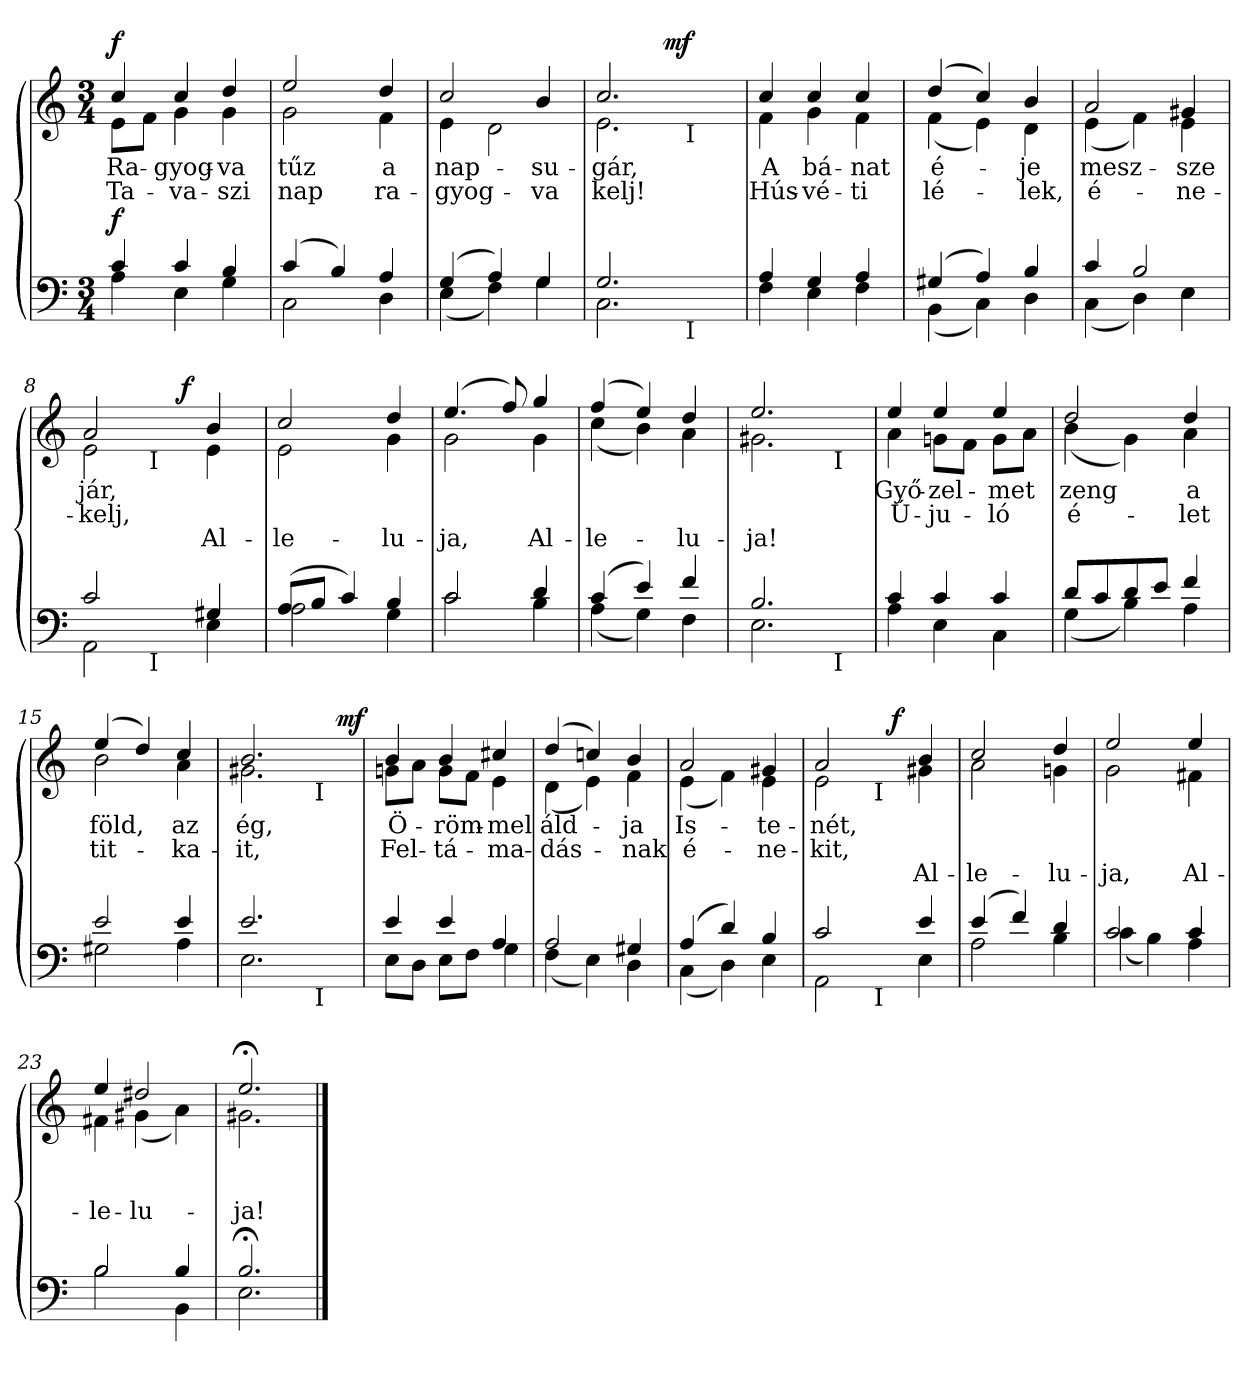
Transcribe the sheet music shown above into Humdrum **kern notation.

**kern	**dynam	**kern	**text	**text	**text	**dynam
*part2	*part2	*part1	*part1	*part1	*part1	*part1
*staff2	*staff2	*staff1	*staff1	*staff1	*staff1	*staff1
*clefF4	*	*clefG2	*	*	*	*
*k[]	*	*k[]	*	*	*	*
*C:	*	*C:	*	*	*	*
*M3/4	*	*M3/4	*	*	*	*
=1	=1	=1	=1	=1	=1	=1
*^	*	*	*	*	*	*
!	!	!	!LO:TX:a:B:t=Solennemento	!	!	!	!
!	!	!LO:DY:a	!	!LO:LY:b	!LO:LY:b	!	!LO:DY:b
*	*	*	*^	*	*	*	*
4c/	4A\	f	4cc/	8e\L	Ra-	Ta-	.	f
.	.	.	.	8f\J	.	.	.	.
!	!	!	!	!	!LO:LY:b	!LO:LY:b	!	!
4c/	4E\	.	4cc/	4g\	-gyog-	-va-	.	.
!	!	!	!	!	!LO:LY:b	!LO:LY:b	!	!
4B/	4G\	.	4dd/	4g\	-va	-szi	.	.
=2	=2	=2	=2	=2	=2	=2	=2	=2
!	!	!	!	!	!LO:LY:b	!LO:LY:b	!	!
(>4c/	2C\	.	2ee/	2g\	tűz	nap	.	.
4B/)	.	.	.	.	.	.	.	.
!	!	!	!	!	!LO:LY:b	!LO:LY:b	!	!
4A/	4D\	.	4dd/	4f\	a	ra-	.	.
=3	=3	=3	=3	=3	=3	=3	=3	=3
!	!	!	!	!	!LO:LY:b	!LO:LY:b	!	!
(>4G/	(<4E\	.	2cc/	4e\	nap-	-gyog-	.	.
4A/)	4F\)	.	.	2d\	.	.	.	.
!	!	!	!	!	!LO:LY:b	!LO:LY:b	!	!
4G/	4G\	.	4b/	.	-su-	-va	.	.
*	*	*	*v	*v	*	*	*	*
=4	=4	=4	=4	=4	=4	=4	=4
!	!	!	!	!LO:LY:b	!LO:LY:b	!	!
*	*^	*	*^	*	*	*	*
*	*	*	*	*	*^	*	*	*	*
*	*	*	*	*	*	*^	*	*	*	*
2.G/	2.C\	2ryy	.	2.cc/	2.e\	4..ryy	2ryy	-gár,	kelj!	.	.
!	!	!	!	!	!	!	!	!	!	!	!LO:DY:a
.	.	.	.	.	.	4ryy	.	.	.	.	mf
!	!	!	!	!	!	!	!LO:TX:b:t=I	!	!	!	!
!	!	!LO:TX:b:t=I	!	!	!	!	!	!	!	!	!
.	.	4ryy	.	.	.	.	4ryy	.	.	.	.
.	.	.	.	.	.	16ryy	.	.	.	.	.
*	*v	*v	*	*	*	*	*	*	*	*	*
*	*	*	*v	*v	*v	*v	*	*	*	*
=5	=5	=5	=5	=5	=5	=5	=5
*	*^	*	*^	*	*	*	*
*	*	*	*	*	*^	*	*	*	*
*	*	*	*	*	*	*^	*	*	*	*
!	!	!	!	!	!	!	!	!LO:LY:b	!LO:LY:b	!	!
*	*v	*v	*	*	*	*	*	*	*	*	*
*	*	*	*	*v	*v	*v	*	*	*	*
4A/	4F\	.	4cc/	4f\	A	Hús-	.	.
!	!	!	!	!	!LO:LY:b	!LO:LY:b	!	!
4G/	4E\	.	4cc/	4g\	bá-	-vé-	.	.
!	!	!	!	!	!LO:LY:b	!LO:LY:b	!	!
4A/	4F\	.	4cc/	4f\	-nat	-ti	.	.
=6	=6	=6	=6	=6	=6	=6	=6	=6
!	!	!	!	!	!LO:LY:b	!LO:LY:b	!	!
(>4G#X/	(<4BB\	.	(>4dd/	(<4f\	é-	lé-	.	.
4A/)	4C\)	.	4cc/)	4e\)	.	.	.	.
!	!	!	!	!	!LO:LY:b	!LO:LY:b	!	!
4B/	4D\	.	4b/	4d\	-je	-lek,	.	.
!!LO:LB:g=z	!!
=7	=7	=7	=7	=7	=7	=7	=7	=7
!	!	!	!	!	!LO:LY:b	!LO:LY:b	!	!
4c/	(<4C\	.	2a/	(<4e\	mesz-	é-	.	.
2B/	4D\)	.	.	4f\)	.	.	.	.
!	!	!	!	!	!LO:LY:b	!LO:LY:b	!	!
.	4E\	.	4g#X/	4e\	-sze	-ne-	.	.
*	*	*	*v	*v	*	*	*	*
=8	=8	=8	=8	=8	=8	=8	=8
*	*	*	*^	*	*	*	*
!	!	!	!	!	!LO:LY:b	!LO:LY:b	!	!
*	*^	*	*^	*^	*	*	*	*
2c/	2AA\	4ryy	.	2a/	2e\	4ryy	4ryy	jár,	-kelj,	.	.
.	.	16ryy	.	.	.	8ryy	16ryy	.	.	.	.
!	!	!	!	!	!	!	!LO:TX:b:t=I	!	!	!	!
!	!	!LO:TX:b:t=I	!	!	!	!	!	!	!	!	!
.	.	4..ryy	.	.	.	.	4..ryy	.	.	.	.
.	.	.	.	.	.	32ryy	.	.	.	.	.
!	!	!	!	!	!	!	!	!	!	!	!LO:DY:a
.	.	.	.	.	.	4ryy	.	.	.	.	f
!	!	!	!	!	!	!	!	!	!	!LO:LY:b	!
4G#X/	4E\	.	.	4b/	4e\	.	.	.	.	Al-	.
.	.	.	.	.	.	16.ryy	.	.	.	.	.
*	*v	*v	*	*	*	*	*	*	*	*	*
*	*	*	*v	*v	*v	*v	*	*	*	*
=9	=9	=9	=9	=9	=9	=9	=9
*	*^	*	*^	*	*	*	*
*	*	*	*	*	*^	*	*	*	*
*	*	*	*	*	*	*^	*	*	*	*
!	!	!	!	!	!	!	!	!	!	!LO:LY:b	!
*	*v	*v	*	*	*	*	*	*	*	*	*
*	*	*	*	*v	*v	*v	*	*	*	*
(>8A/L	2A\	.	2cc/	2e\	.	.	-le-	.
8B/J	.	.	.	.	.	.	.	.
4c/)	.	.	.	.	.	.	.	.
!	!	!	!	!	!	!	!LO:LY:b	!
4B/	4G\	.	4dd/	4g\	.	.	-lu-	.
=10	=10	=10	=10	=10	=10	=10	=10	=10
!	!	!	!	!	!	!	!LO:LY:b	!
2c/	2c\	.	(>4.ee/	2g\	.	.	-ja,	.
.	.	.	8ff/)	.	.	.	.	.
!	!	!	!	!	!	!	!LO:LY:b	!
4d/	4B\	.	4gg/	4g\	.	.	Al-	.
=11	=11	=11	=11	=11	=11	=11	=11	=11
!	!	!	!	!	!	!	!LO:LY:b	!
(>4c/	(<4A\	.	(>4ff/	(<4cc\	.	.	-le-	.
4e/)	4G\)	.	4ee/)	4b\)	.	.	.	.
!	!	!	!	!	!	!	!LO:LY:b	!
4f/	4F\	.	4dd/	4a\	.	.	-lu-	.
*	*	*	*v	*v	*	*	*	*
=12	=12	=12	=12	=12	=12	=12	=12
*	*	*	*^	*	*	*	*
!	!	!	!	!	!	!	!LO:LY:b	!
*	*^	*	*	*^	*	*	*	*
2.B/	2.E\	2ryy	.	2.ee/	2.g#X\	2ryy	.	.	-ja!	.
.	.	32ryy	.	.	.	32ryy	.	.	.	.
!	!	!	!	!	!	!LO:TX:b:t=I	!	!	!	!
!	!	!LO:TX:b:t=I	!	!	!	!	!	!	!	!
.	.	8..ryy	.	.	.	8..ryy	.	.	.	.
*	*v	*v	*	*	*	*	*	*	*	*
*	*	*	*v	*v	*v	*	*	*	*
!!LO:LB:g=z
=13	=13	=13	=13	=13	=13	=13	=13
*	*^	*	*^	*	*	*	*
*	*	*	*	*	*^	*	*	*	*
!	!	!	!	!	!	!	!LO:LY:b	!LO:LY:b	!	!
*	*v	*v	*	*	*	*	*	*	*	*
*	*	*	*	*v	*v	*	*	*	*
4c/	4A\	.	4ee/	4a\	Győ-	Ú-	.	.
!	!	!	!	!	!LO:LY:b	!LO:LY:b	!	!
4c/	4E\	.	4ee/	8gn\L	-zel-	-ju-	.	.
.	.	.	.	8f\J	.	.	.	.
!	!	!	!	!	!LO:LY:b	!LO:LY:b	!	!
4c/	4C\	.	4ee/	8g\L	-met	-ló	.	.
.	.	.	.	8a\J	.	.	.	.
=14	=14	=14	=14	=14	=14	=14	=14	=14
!	!	!	!	!	!LO:LY:b	!LO:LY:b	!	!
8d/L	(<4G\	.	2dd/	(<4b\	zeng	é-	.	.
8c/	.	.	.	.	.	.	.	.
8d/	4B\)	.	.	4g\)	.	.	.	.
8e/J	.	.	.	.	.	.	.	.
!	!	!	!	!	!LO:LY:b	!LO:LY:b	!	!
4f/	4A\	.	4dd/	4a\	a	-let	.	.
=15	=15	=15	=15	=15	=15	=15	=15	=15
!	!	!	!	!	!LO:LY:b	!LO:LY:b	!	!
2e/	2G#X\	.	(>4ee/	2b\	föld,	tit-	.	.
.	.	.	4dd/)	.	.	.	.	.
!	!	!	!	!	!LO:LY:b	!LO:LY:b	!	!
4e/	4A\	.	4cc/	4a\	az	-ka-	.	.
*	*	*	*v	*v	*	*	*	*
=16	=16	=16	=16	=16	=16	=16	=16
*	*	*	*^	*	*	*	*
!	!	!	!	!	!LO:LY:b	!LO:LY:b	!	!
*	*^	*	*^	*^	*	*	*	*
2.e/	2.E\	2ryy	.	2.b/	2.g#X\	2ryy	2ryy	ég,	-it,	.	.
.	.	32ryy	.	.	.	8ryy	32ryy	.	.	.	.
!	!	!	!	!	!	!	!LO:TX:b:t=I	!	!	!	!
!	!	!LO:TX:b:t=I	!	!	!	!	!	!	!	!	!
.	.	8..ryy	.	.	.	.	8..ryy	.	.	.	.
!	!	!	!	!	!	!	!	!	!	!	!LO:DY:a
.	.	.	.	.	.	8ryy	.	.	.	.	mf
*	*v	*v	*	*	*	*	*	*	*	*	*
*	*	*	*v	*v	*v	*v	*	*	*	*
=17	=17	=17	=17	=17	=17	=17	=17
*	*^	*	*^	*	*	*	*
*	*	*	*	*	*^	*	*	*	*
*	*	*	*	*	*	*^	*	*	*	*
!	!	!	!	!	!	!	!	!LO:LY:b	!LO:LY:b	!	!
*	*v	*v	*	*	*	*	*	*	*	*	*
*	*	*	*	*v	*v	*v	*	*	*	*
4e/	8E\L	.	4b/	8gn\L	Ö-	Fel-	.	.
.	8D\J	.	.	8a\J	.	.	.	.
!	!	!	!	!	!LO:LY:b	!LO:LY:b	!	!
4e/	8E\L	.	4b/	8g\L	-röm-	-tá-	.	.
.	8F\J	.	.	8f\J	.	.	.	.
!	!	!	!	!	!LO:LY:b	!LO:LY:b	!	!
4A/	4G\	.	4cc#X/	4e\	-mel	-ma-	.	.
=18	=18	=18	=18	=18	=18	=18	=18	=18
!	!	!	!	!	!LO:LY:b	!LO:LY:b	!	!
2A/	(<4F\	.	(>4dd/	(<4d\	áld-	-dás-	.	.
.	4E\)	.	4ccn/)	4e\)	.	.	.	.
!	!	!	!	!	!LO:LY:b	!LO:LY:b	!	!
4G#X/	4D\	.	4b/	4f\	-ja	-nak	.	.
!!LO:LB:g=z	!!
=19	=19	=19	=19	=19	=19	=19	=19	=19
!	!	!	!	!	!LO:LY:b	!LO:LY:b	!	!
(>4A/	(<4C\	.	2a/	(<4e\	Is-	é-	.	.
4d/)	4D\)	.	.	4f\)	.	.	.	.
!	!	!	!	!	!LO:LY:b	!LO:LY:b	!	!
4B/	4E\	.	4g#X/	4e\	-te-	-ne-	.	.
*	*	*	*v	*v	*	*	*	*
=20	=20	=20	=20	=20	=20	=20	=20
*	*	*	*^	*	*	*	*
!	!	!	!	!	!LO:LY:b	!LO:LY:b	!	!
*	*^	*	*^	*^	*	*	*	*
2c/	2AA\	4ryy	.	2a/	2e\	4.ryy	4ryy	-nét,	-kit,	.	.
.	.	16ryy	.	.	.	.	16ryy	.	.	.	.
!	!	!	!	!	!	!	!LO:TX:b:t=I	!	!	!	!
!	!	!LO:TX:b:t=I	!	!	!	!	!	!	!	!	!
.	.	4..ryy	.	.	.	.	4..ryy	.	.	.	.
!	!	!	!	!	!	!	!	!	!	!	!LO:DY:a
.	.	.	.	.	.	4.ryy	.	.	.	.	f
!	!	!	!	!	!	!	!	!	!	!LO:LY:b	!
4e/	4E\	.	.	4b/	4g#X\	.	.	.	.	Al-	.
*	*v	*v	*	*	*	*	*	*	*	*	*
*	*	*	*v	*v	*v	*v	*	*	*	*
=21	=21	=21	=21	=21	=21	=21	=21
*	*^	*	*^	*	*	*	*
*	*	*	*	*	*^	*	*	*	*
*	*	*	*	*	*	*^	*	*	*	*
!	!	!	!	!	!	!	!	!	!	!LO:LY:b	!
*	*v	*v	*	*	*	*	*	*	*	*	*
*	*	*	*	*v	*v	*v	*	*	*	*
(>4e/	2A\	.	2cc/	2a\	.	.	-le-	.
4f/)	.	.	.	.	.	.	.	.
!	!	!	!	!	!	!	!LO:LY:b	!
4d/	4B\	.	4dd/	4gn\	.	.	-lu-	.
=22	=22	=22	=22	=22	=22	=22	=22	=22
!	!	!	!	!	!	!	!LO:LY:b	!
2c/	(<4c\	.	2ee/	2g\	.	.	-ja,	.
.	4B\)	.	.	.	.	.	.	.
!	!	!	!	!	!	!	!LO:LY:b	!
4c/	4A\	.	4ee/	4f#X\	.	.	Al-	.
=23	=23	=23	=23	=23	=23	=23	=23	=23
!	!	!	!	!	!	!	!LO:LY:b	!
2B/	2B\	.	4ee/	4f#X\	.	.	-le-	.
!	!	!	!	!	!	!	!LO:LY:b	!
.	.	.	2dd#X/	(<4g#X\	.	.	-lu-	.
4B/	4BB\	.	.	4a\)	.	.	.	.
=24	=24	=24	=24	=24	=24	=24	=24	=24
!	!	!	!	!	!	!	!LO:LY:b	!
2.B;/	2.E\	.	2.ee;/	2.g#X\	.	.	-ja!	.
*v	*v	*	*	*	*	*	*	*
*	*	*v	*v	*	*	*	*
==	==	==	==	==	==	==
*-	*-	*-	*-	*-	*-	*-
